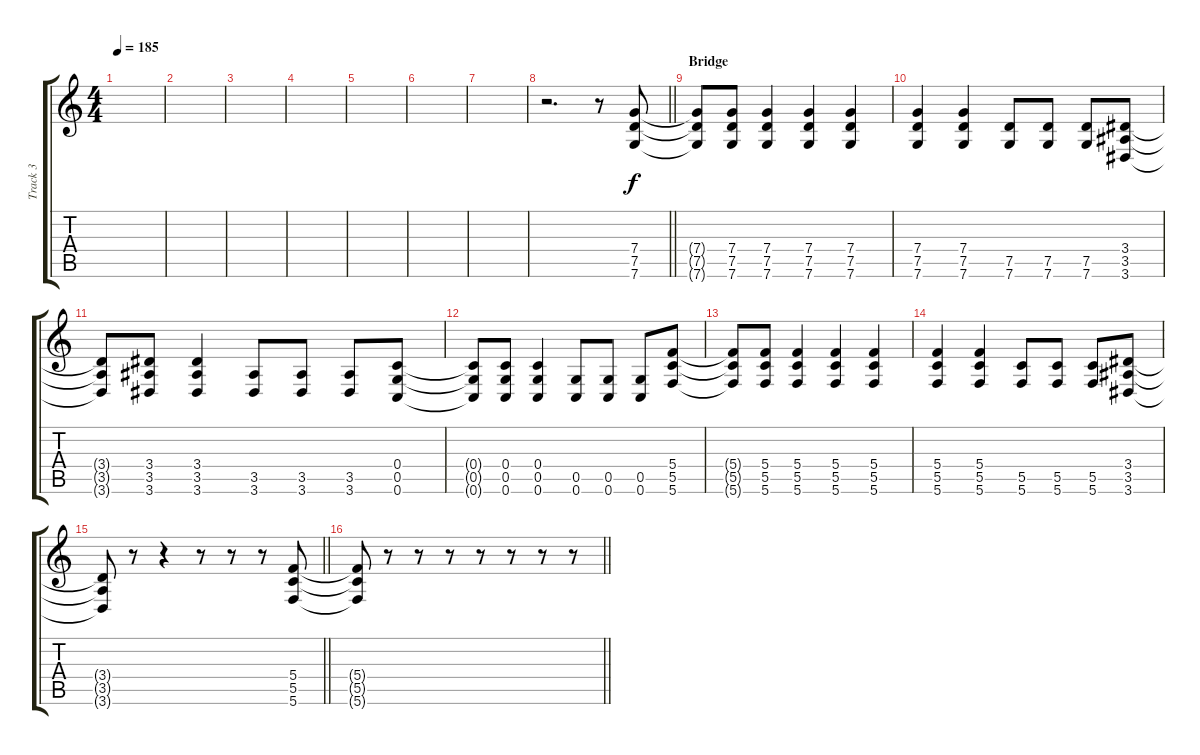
\track ("Track 3" "Track 3") {instrument distortionguitar}
\staff {score tabs}
\tuning (D4 A3 F3 C3 G2 C2) {hide}
\ts (4 4)
\tempo 185
\clef g2
\ks c
|
|
|
|
|
|
|
\barLineRight lightlight
r.2{d} r.8 (7.4 7.5 7.6).8 |
\section ("" "Bridge")
(7.4{t} 7.5{t} 7.6{t}).8 (7.4 7.5 7.6).8 (7.4 7.5 7.6).4 (7.4 7.5 7.6).4 (7.4 7.5 7.6).4 |
(7.4 7.5 7.6).4 (7.4 7.5 7.6).4 (7.5 7.6).8 (7.5 7.6).8 (7.5 7.6).8 (3.4 3.5 3.6).8 |
(3.4{t} 3.5{t} 3.6{t}).8 (3.4 3.5 3.6).8 (3.4 3.5 3.6).4 (3.5 3.6).8 (3.5 3.6).8 (3.5 3.6).8 (0.4 0.5 0.6).8 |
(0.4{t} 0.5{t} 0.6{t}).8 (0.4 0.5 0.6).8 (0.4 0.5 0.6).4 (0.5 0.6).8 (0.5 0.6).8 (0.5 0.6).8 (5.4 5.5 5.6).8 |
(5.4{t} 5.5{t} 5.6{t}).8 (5.4 5.5 5.6).8 (5.4 5.5 5.6).4 (5.4 5.5 5.6).4 (5.4 5.5 5.6).4 |
(5.4 5.5 5.6).4 (5.4 5.5 5.6).4 (5.5 5.6).8 (5.5 5.6).8 (5.5 5.6).8 (3.4 3.5 3.6).8 |
\barLineRight lightlight
(3.4{t} 3.5{t} 3.6{t}).8 r.8 r.4 r.8 r.8 r.8 (5.4 5.5 5.6).8 |
\barLineRight lightlight
(5.4{t} 5.5{t} 5.6{t}).8 r.8 r.8 r.8 r.8 r.8 r.8 r.8
